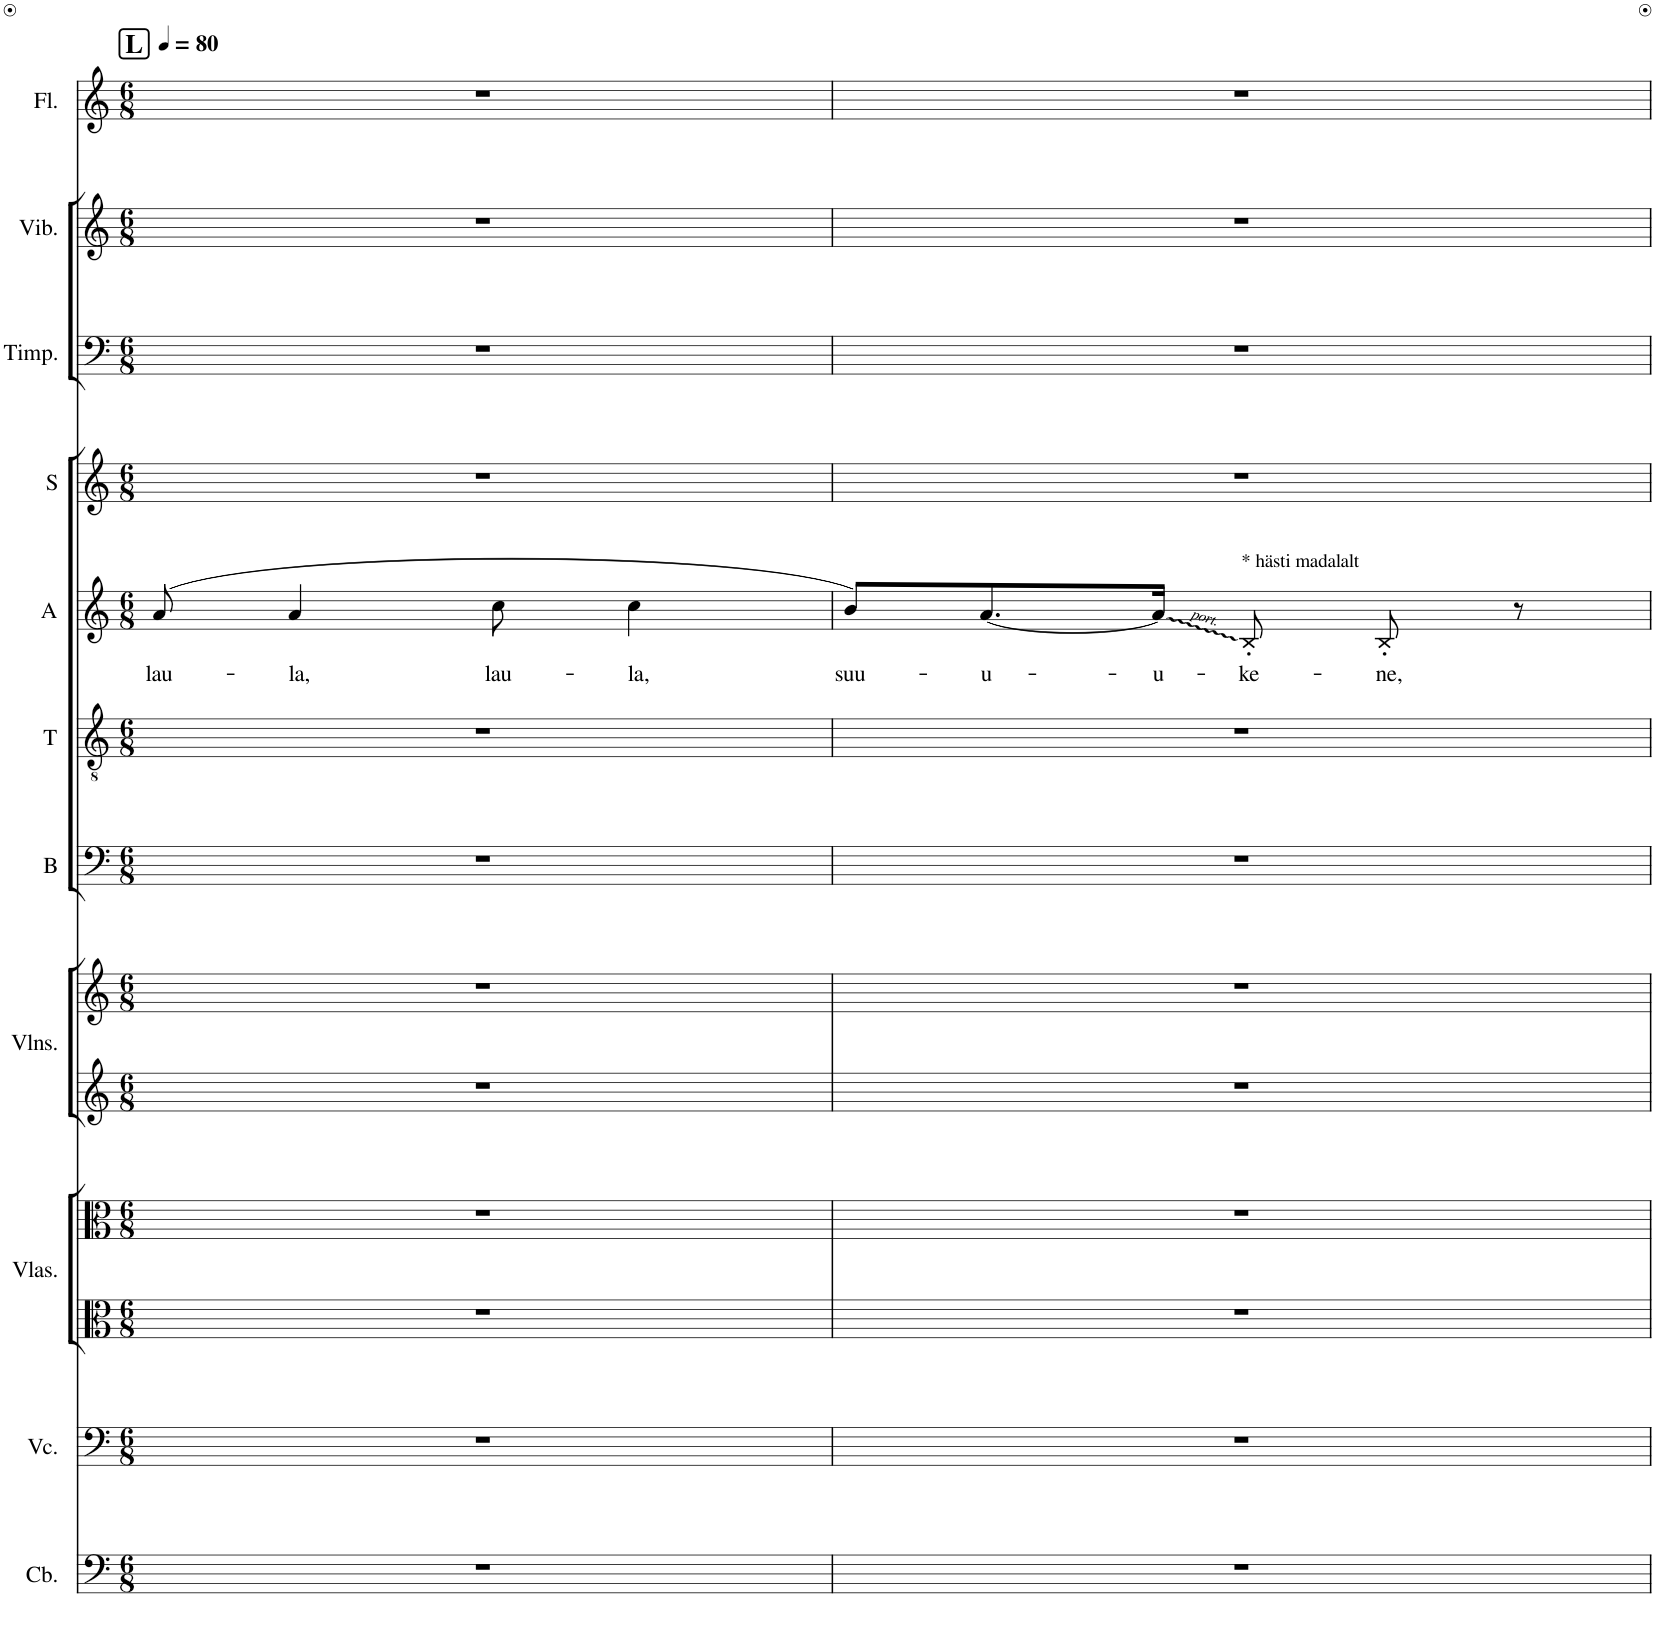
**kern	**kern	**kern	**kern	**kern	**kern	**kern	**kern	**kern	**text	**kern	**kern	**kern	**kern
*part11	*part10	*part9	*part9	*part8	*part8	*part7	*part6	*part5	*part5	*part4	*part3	*part2	*part1
*staff13	*staff12	*staff11	*staff10	*staff9	*staff8	*staff7	*staff6	*staff5	*staff5	*staff4	*staff3	*staff2	*staff1
*I"Contrabass	*I"Violoncello	*I"Violas	*	*I"Violins	*	*I"B	*I"T	*I"A	*	*I"S	*I"Timpani	*I"Vibraphone	*I"Flute
*I'Cb.	*I'Vc.	*I'Vlas.	*	*I'Vlns.	*	*I'B	*I'T	*I'A	*	*I'S	*I'Timp.	*I'Vib.	*I'Fl.
!!LO:PB:g=z
*clefF4	*clefF4	*clefC3	*clefC3	*clefG2	*clefG2	*clefF4	*clefGv2	*clefG2	*	*clefG2	*clefF4	*clefG2	*clefG2
*Trd7c12	*	*	*	*	*	*	*	*Trd1c2	*	*	*	*	*
*k[]	*k[]	*k[]	*k[]	*k[]	*k[]	*k[]	*k[]	*k[]	*	*k[]	*k[]	*k[]	*k[]
*M6/8	*M6/8	*M6/8	*M6/8	*M6/8	*M6/8	*M6/8	*M6/8	*M6/8	*	*M6/8	*M6/8	*M6/8	*M6/8
*MM80	*MM80	*MM80	*MM80	*MM80	*MM80	*MM80	*MM80	*MM80	*	*MM80	*MM80	*MM80	*MM80
!!LO:REH:place=s1:a:B:cj:fs=14:t=L
=28	=28	=28	=28	=28	=28	=28	=28	=28	=28	=28	=28	=28	=28
!	!	!	!	!	!	!	!	!	!LO:LY:b	!	!	!	!
2.r	2.r	2.r	2.r	2.r	2.r	2.r	2.r	(8a/	lau-	2.r	2.r	2.r	2.r
!	!	!	!	!	!	!	!	!	!LO:LY:b	!	!	!	!
.	.	.	.	.	.	.	.	4a/	-la,	.	.	.	.
!	!	!	!	!	!	!	!	!	!LO:LY:b	!	!	!	!
.	.	.	.	.	.	.	.	8cc\	lau-	.	.	.	.
!	!	!	!	!	!	!	!	!	!LO:LY:b	!	!	!	!
.	.	.	.	.	.	.	.	4cc\	-la,	.	.	.	.
=29	=29	=29	=29	=29	=29	=29	=29	=29	=29	=29	=29	=29	=29
!	!	!	!	!	!	!	!	!	!LO:LY:b	!	!	!	!
2.r	2.r	2.r	2.r	2.r	2.r	2.r	2.r	8b/L)	suu-	2.r	2.r	2.r	2.r
!	!	!	!	!	!	!	!	!	!LO:LY:b	!	!	!	!
.	.	.	.	.	.	.	.	[8.a/	-u-	.	.	.	.
!	!	!	!	!	!	!	!	!	!LO:LY:b	!	!	!	!
.	.	.	.	.	.	.	.	16a/Jk]	-u-	.	.	.	.
!	!	!	!	!	!	!	!	!LO:TX:a:t=* hästi madalalt	!	!	!	!	!
!	!	!	!	!	!	!	!	!	!LO:LY:b	!	!	!	!
.	.	.	.	.	.	.	.	8B'/	-ke-	.	.	.	.
!	!	!	!	!	!	!	!	!	!LO:LY:b	!	!	!	!
.	.	.	.	.	.	.	.	8B'/	-ne,	.	.	.	.
.	.	.	.	.	.	.	.	8r	.	.	.	.	.
=	=	=	=	=	=	=	=	=	=	=	=	=	=
*-	*-	*-	*-	*-	*-	*-	*-	*-	*-	*-	*-	*-	*-
